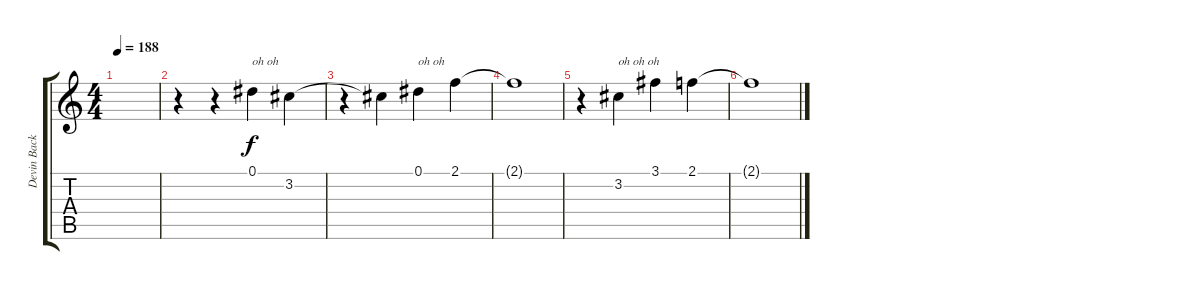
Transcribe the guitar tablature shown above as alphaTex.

\track ("Devin Back Vocals" "Devin Back") {instrument distortionguitar}
\staff {score tabs}
\tuning (Eb4 Bb3 Gb3 Db3 Ab2 Db2) {hide}
\ts (4 4)
\tempo 188
\clef g2
\ks c
|
r.4 r.4 0.1.4{txt "oh oh"} 3.2.4 |
r.4 3.2{t}.4 0.1.4{txt "oh oh"} 2.1.4 |
2.1{t}.1 |
r.4 3.2.4{txt "oh oh oh"} 3.1.4 2.1.4 |
2.1{t}.1
